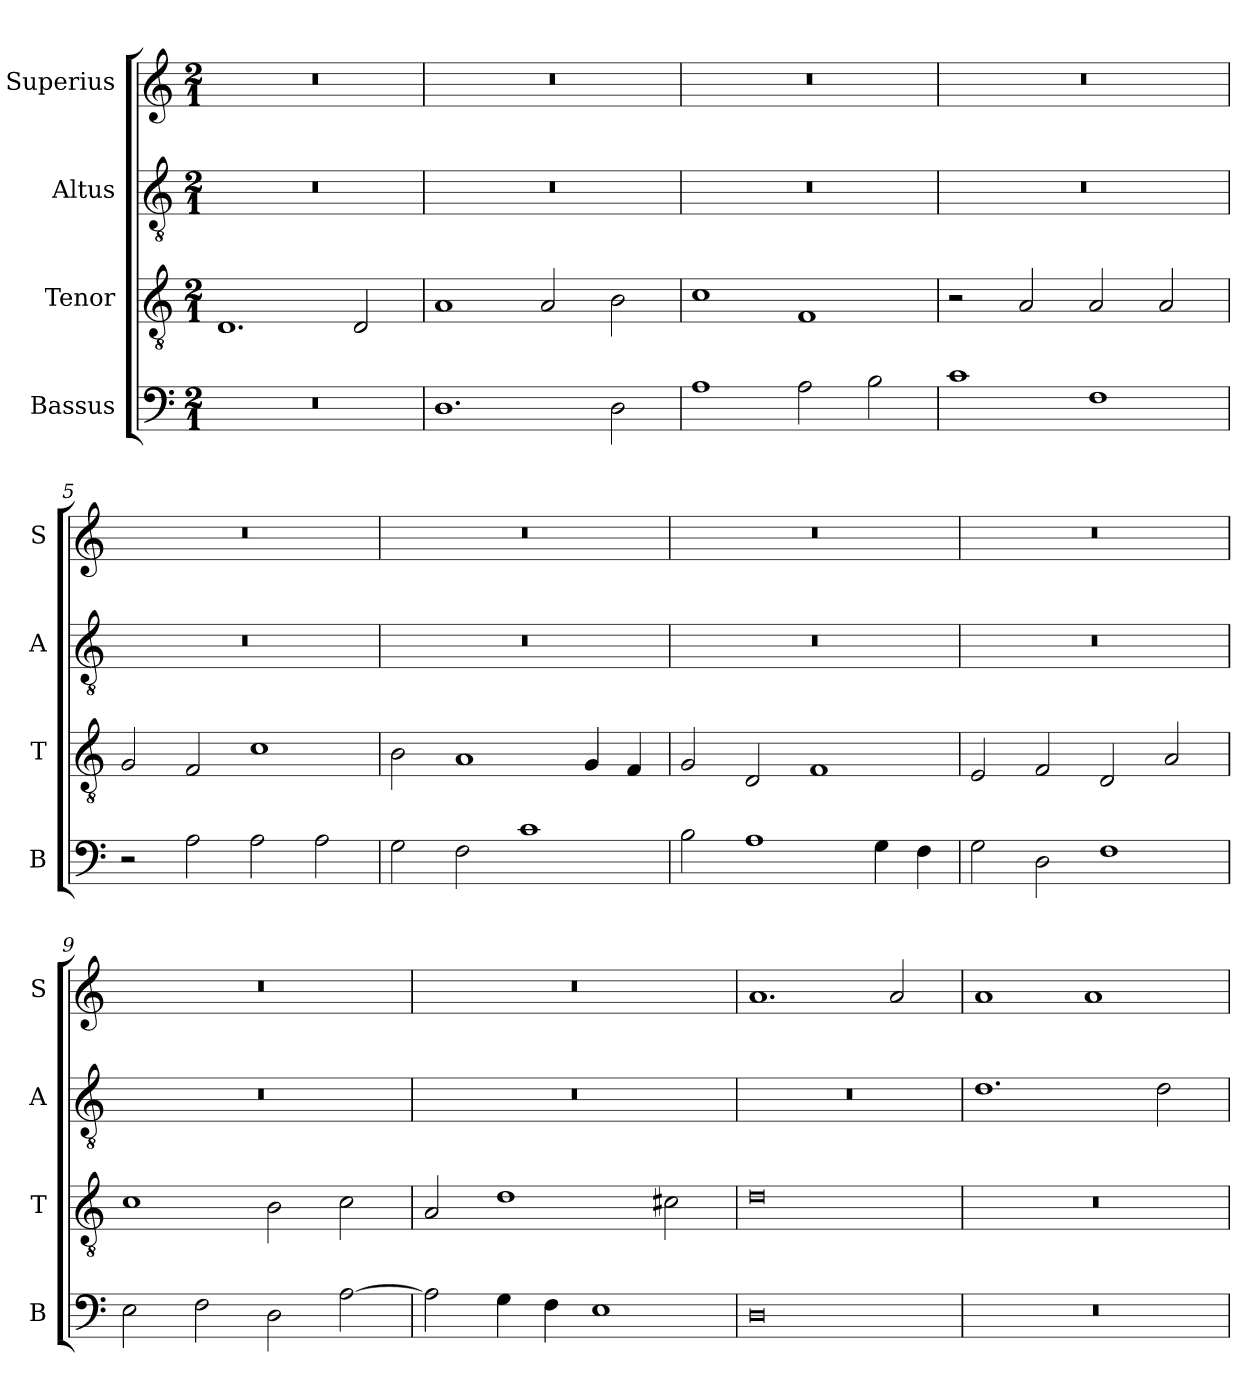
**kern	**kern	**kern	**kern
*part4	*part3	*part2	*part1
*staff4	*staff3	*staff2	*staff1
*I"Bassus	*I"Tenor	*I"Altus	*I"Superius
*I'B	*I'T	*I'A	*I'S
*clefF4	*clefGv2	*clefGv2	*clefG2
*k[]	*k[]	*k[]	*k[]
*M2/1	*M2/1	*M2/1	*M2/1
=1	=1	=1	=1
0r	1.D	0r	0r
.	2D/	.	.
=2	=2	=2	=2
1.D	1A	0r	0r
.	2A/	.	.
2D\	2B\	.	.
=3	=3	=3	=3
1A	1c	0r	0r
2A\	1F	.	.
2B\	.	.	.
=4	=4	=4	=4
1c	2r	0r	0r
.	2A/	.	.
1F	2A/	.	.
.	2A/	.	.
=5	=5	=5	=5
2r	2G/	0r	0r
2A\	2F/	.	.
2A\	1c	.	.
2A\	.	.	.
=6	=6	=6	=6
2G\	2B\	0r	0r
2F\	1A	.	.
1c	.	.	.
.	4G/	.	.
.	4F/	.	.
=7	=7	=7	=7
2B\	2G/	0r	0r
1A	2D/	.	.
.	1F	.	.
4G\	.	.	.
4F\	.	.	.
=8	=8	=8	=8
2G\	2E/	0r	0r
2D\	2F/	.	.
1F	2D/	.	.
.	2A/	.	.
=9	=9	=9	=9
2E\	1c	0r	0r
2F\	.	.	.
2D\	2B\	.	.
[2A\	2c\	.	.
=10	=10	=10	=10
2A\]	2A/	0r	0r
4G\	1d	.	.
4F\	.	.	.
1E	.	.	.
.	2c#X\	.	.
=11	=11	=11	=11
0D	0d	0r	1.a
.	.	.	2a/
=12	=12	=12	=12
0r	0r	1.d	1a
.	.	.	1a
.	.	2d\	.
=	=	=	=
*-	*-	*-	*-
